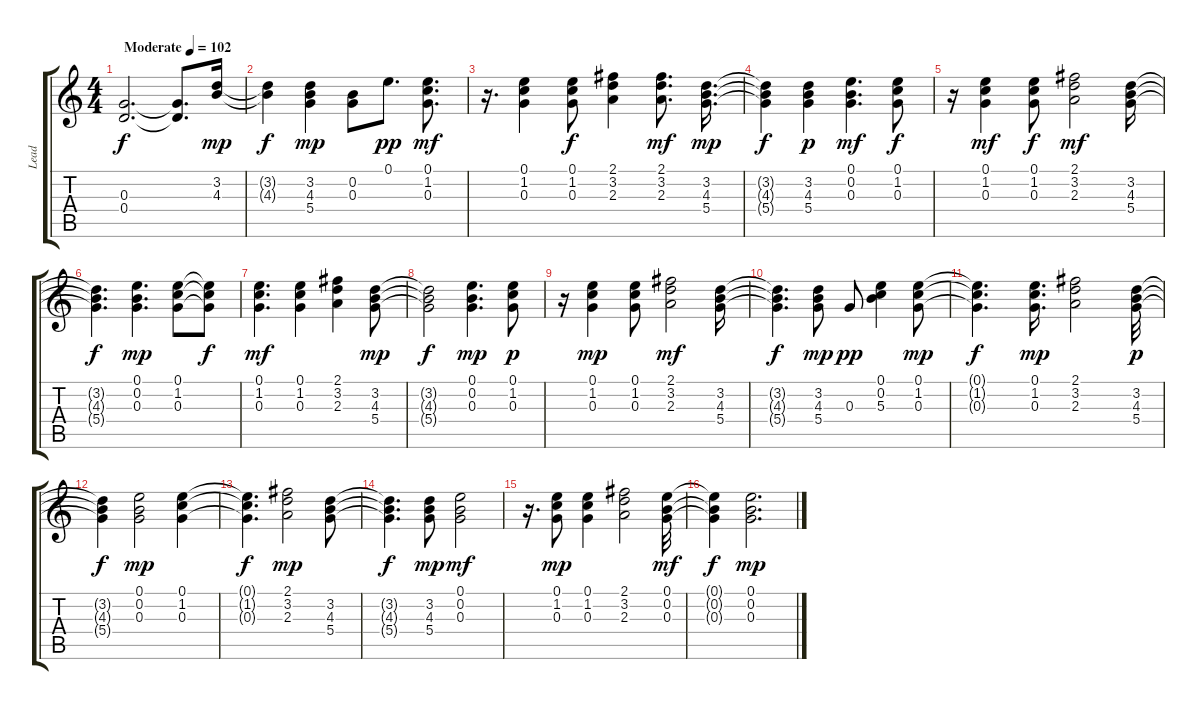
\track ("Lead" "Lead") {instrument electricguitarclean}
\staff {score tabs}
\tuning (E4 B3 G3 D3 A2 E2) {hide}
\ts (4 4)
\tempo (102 "Moderate")
\clef g2
\ks c
(0.3 0.4).2{d dy f instrument electricguitarclean} (0.3{t} 0.4{t}).8{d} (3.2 4.3).16{dy mp} |
(3.2{t} 4.3{t}).4{dy f} (3.2 4.3 5.4).4{dy mp} (0.2 0.3).8 0.1.8{d dy pp} (0.1 1.2 0.3).8{d dy mf} |
r.16{d} (0.1 1.2 0.3).4 (0.1 1.2 0.3).8{dy f} (2.1 3.2 2.3).4 (2.1 3.2 2.3).8{d dy mf} (3.2 4.3 5.4).16{d dy mp} |
(3.2{t} 4.3{t} 5.4{t}).4{dy f} (3.2 4.3 5.4).4{dy p} (0.1 0.2 0.3).4{d dy mf} (0.1 1.2 0.3).8{dy f} |
r.16 (0.1 1.2 0.3).4{dy mf} (0.1 1.2 0.3).8{dy f} (2.1 3.2 2.3).2{dy mf} (3.2 4.3 5.4).16 |
(3.2{t} 4.3{t} 5.4{t}).4{d dy f} (0.1 0.2 0.3).4{d dy mp} (0.1 1.2 0.3).8 (0.1{t} 1.2{t} 0.3{t}).8{dy f} |
(0.1 1.2 0.3).4{d dy mf} (0.1 1.2 0.3).4 (2.1 3.2 2.3).4 (3.2 4.3 5.4).8{dy mp} |
(3.2{t} 4.3{t} 5.4{t}).2{dy f} (0.1 0.2 0.3).4{d dy mp} (0.1 1.2 0.3).8{dy p} |
r.16 (0.1 1.2 0.3).4{dy mp} (0.1 1.2 0.3).8 (2.1 3.2 2.3).2{dy mf} (3.2 4.3 5.4).16 |
(3.2{t} 4.3{t} 5.4{t}).4{d dy f} (3.2 4.3 5.4).8{dy mp} 0.3.8{dy pp} (0.1 0.2 5.3).4 (0.1 1.2 0.3).8{dy mp} |
(0.1{t} 1.2{t} 0.3{t}).4{d dy f} (0.1 1.2 0.3).16{d dy mp} (2.1 3.2 2.3).2 (3.2 4.3 5.4).32{dy p} |
(3.2{t} 4.3{t} 5.4{t}).4{dy f} (0.1 0.2 0.3).2{dy mp} (0.1 1.2 0.3).4 |
(0.1{t} 1.2{t} 0.3{t}).4{d dy f} (2.1 3.2 2.3).2{dy mp} (3.2 4.3 5.4).8 |
(3.2{t} 4.3{t} 5.4{t}).4{d dy f} (3.2 4.3 5.4).8{dy mp} (0.1 0.2 0.3).2{dy mf} |
r.16{d} (0.1 1.2 0.3).8{dy mp} (0.1 1.2 0.3).4 (2.1 3.2 2.3).2 (0.1 0.2 0.3).32{dy mf} |
(0.1{t} 0.2{t} 0.3{t}).4{dy f} (0.1 0.2 0.3).2{d dy mp}
